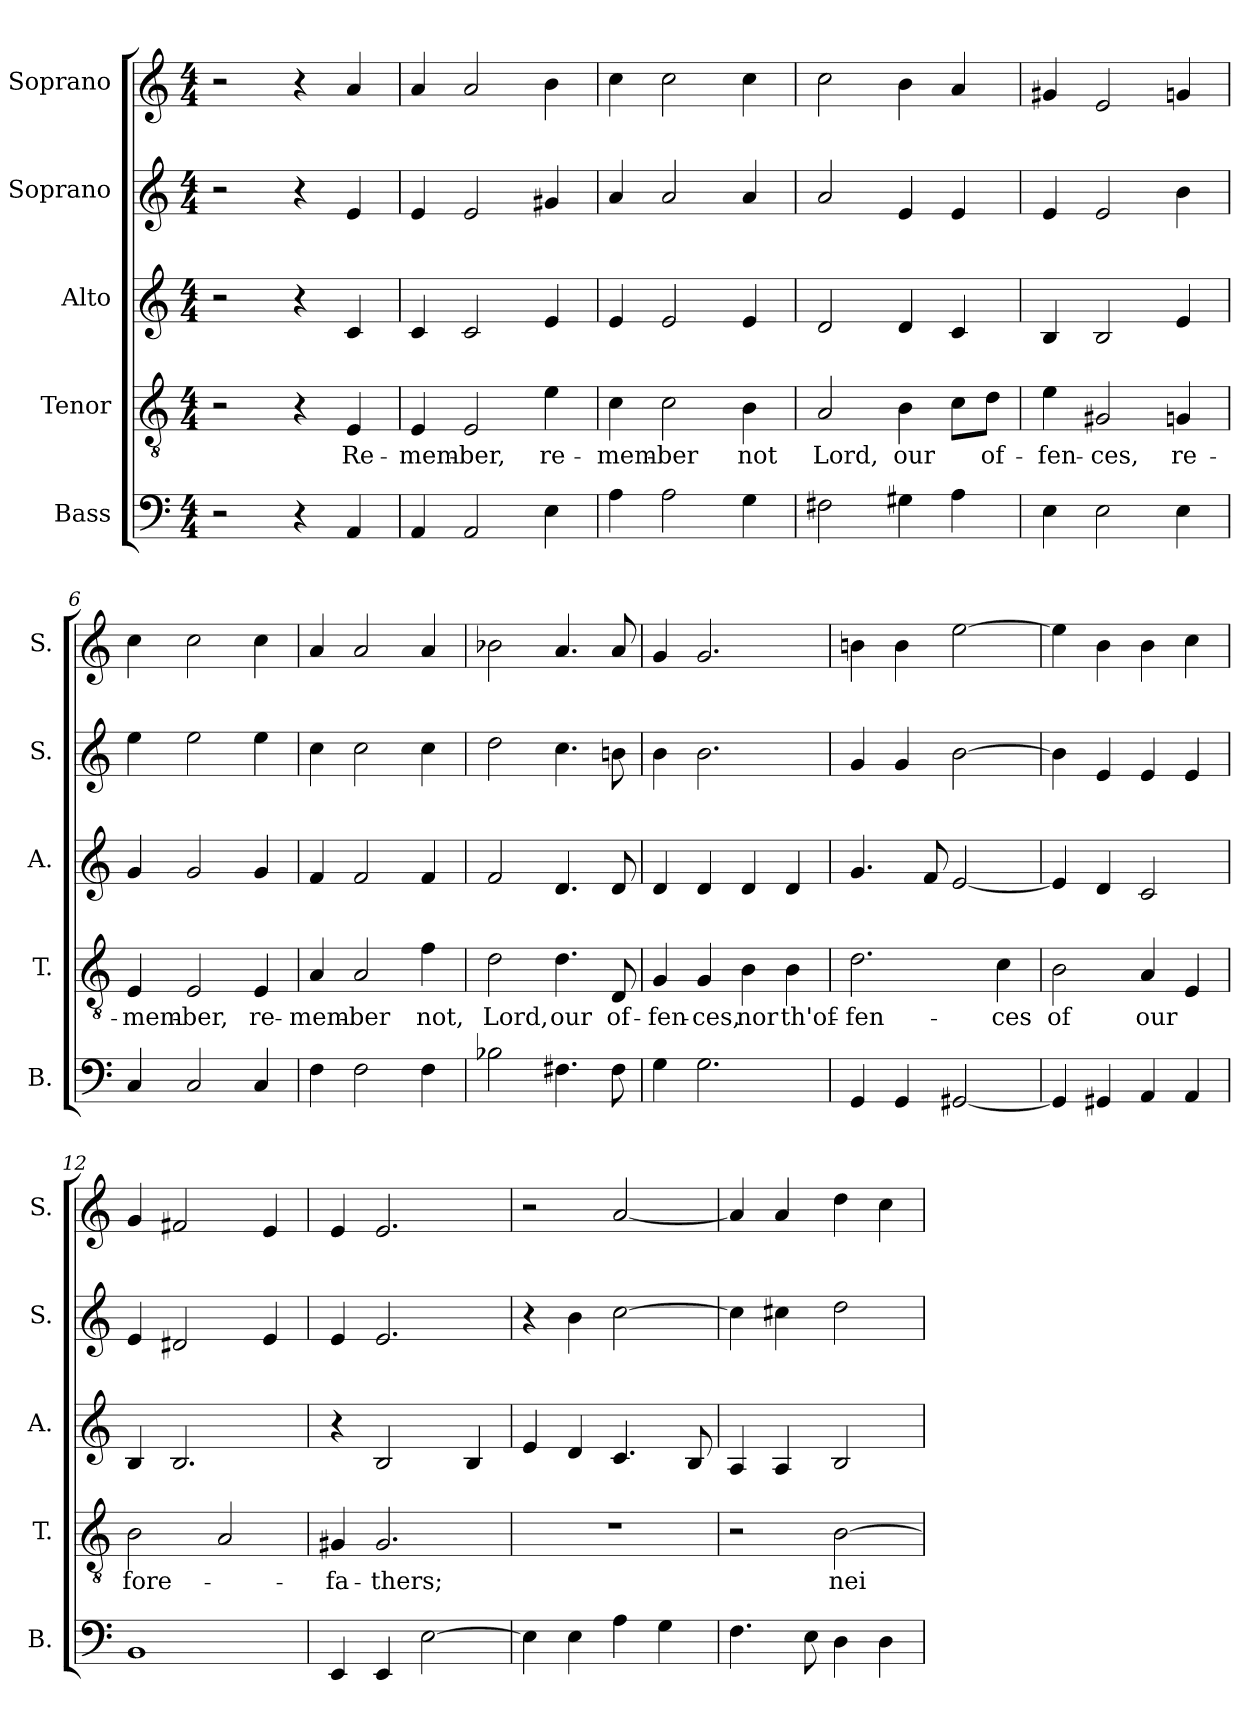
**kern	**kern	**text	**kern	**kern	**kern
*part5	*part4	*part4	*part3	*part2	*part1
*staff5	*staff4	*staff4	*staff3	*staff2	*staff1
*I"Bass	*I"Tenor	*	*I"Alto	*I"Soprano	*I"Soprano
*I'B.	*I'T.	*	*I'A.	*I'S.	*I'S.
*clefF4	*clefGv2	*	*clefG2	*clefG2	*clefG2
*k[]	*k[]	*	*k[]	*k[]	*k[]
*M4/4	*M4/4	*	*M4/4	*M4/4	*M4/4
*MM80	*MM80	*	*MM80	*MM80	*MM80
=1	=1	=1	=1	=1	=1
2r	2r	.	2r	2r	2r
4r	4r	.	4r	4r	4r
!	!	!LO:LY:b	!	!	!
4AA/	4E/	Re-	4c/	4e/	4a/
=2	=2	=2	=2	=2	=2
!	!	!LO:LY:b	!	!	!
4AA/	4E/	-mem-	4c/	4e/	4a/
!	!	!LO:LY:b	!	!	!
2AA/	2E/	-ber,	2c/	2e/	2a/
!	!	!LO:LY:b	!	!	!
4E\	4e\	re-	4e/	4g#X/	4b\
=3	=3	=3	=3	=3	=3
!	!	!LO:LY:b	!	!	!
4A\	4c\	-mem-	4e/	4a/	4cc\
!	!	!LO:LY:b	!	!	!
2A\	2c\	-ber	2e/	2a/	2cc\
!	!	!LO:LY:b	!	!	!
4G\	4B\	not	4e/	4a/	4cc\
=4	=4	=4	=4	=4	=4
!	!	!LO:LY:b	!	!	!
2F#X\	2A/	Lord,	2d/	2a/	2cc\
!	!	!LO:LY:b	!	!	!
4G#X\	4B\	our	4d/	4e/	4b\
4A\	8c\L	.	4c/	4e/	4a/
!	!	!LO:LY:b	!	!	!
.	8d\J	of-	.	.	.
=5	=5	=5	=5	=5	=5
!	!	!LO:LY:b	!	!	!
4E\	4e\	-fen-	4B/	4e/	4g#X/
!	!	!LO:LY:b	!	!	!
2E\	2G#X/	-ces,	2B/	2e/	2e/
!	!	!LO:LY:b	!	!	!
4E\	4Gn/	re-	4e/	4b\	4gn/
=6	=6	=6	=6	=6	=6
!	!	!LO:LY:b	!	!	!
4C/	4E/	-mem-	4g/	4ee\	4cc\
!	!	!LO:LY:b	!	!	!
2C/	2E/	-ber,	2g/	2ee\	2cc\
!	!	!LO:LY:b	!	!	!
4C/	4E/	re-	4g/	4ee\	4cc\
!!LO:LB:g=z
=7	=7	=7	=7	=7	=7
!	!	!LO:LY:b	!	!	!
4F\	4A/	-mem-	4f/	4cc\	4a/
!	!	!LO:LY:b	!	!	!
2F\	2A/	-ber	2f/	2cc\	2a/
!	!	!LO:LY:b	!	!	!
4F\	4f\	not,	4f/	4cc\	4a/
=8	=8	=8	=8	=8	=8
!	!	!LO:LY:b	!	!	!
2B-X\	2d\	Lord,	2f/	2dd\	2b-X\
!	!	!LO:LY:b	!	!	!
4.F#X\	4.d\	our	4.d/	4.cc\	4.a/
!	!	!LO:LY:b	!	!	!
8F#\	8D/	of-	8d/	8bn\	8a/
=9	=9	=9	=9	=9	=9
!	!	!LO:LY:b	!	!	!
4G\	4G/	-fen-	4d/	4b\	4g/
!	!	!LO:LY:b	!	!	!
2.G\	4G/	-ces,	4d/	2.b\	2.g/
!	!	!LO:LY:b	!	!	!
.	4B\	nor	4d/	.	.
!	!	!LO:LY:b	!	!	!
.	4B\	th'of-	4d/	.	.
=10	=10	=10	=10	=10	=10
!	!	!LO:LY:b	!	!	!
4GG/	2.d\	-fen-	4.g/	4g/	4bn\
4GG/	.	.	.	4g/	4b\
.	.	.	8f/	.	.
[2GG#X/	.	.	[2e/	[2b\	[2ee\
!	!	!LO:LY:b	!	!	!
.	4c\	-ces	.	.	.
=11	=11	=11	=11	=11	=11
!	!	!LO:LY:b	!	!	!
4GG#/]	2B\	of	4e/]	4b\]	4ee\]
4GG#X/	.	.	4d/	4e/	4b\
!	!	!LO:LY:b	!	!	!
4AA/	4A/	our	2c/	4e/	4b\
4AA/	4E/	.	.	4e/	4cc\
=12	=12	=12	=12	=12	=12
!	!	!LO:LY:b	!	!	!
1BB	2B\	fore-	4B/	4e/	4g/
.	.	.	2.B/	2d#X/	2f#X/
.	2A/	.	.	.	.
.	.	.	.	4e/	4e/
!!LO:PB:g=z
=13	=13	=13	=13	=13	=13
!	!	!LO:LY:b	!	!	!
4EE/	4G#X/	-fa-	4r	4e/	4e/
!	!	!LO:LY:b	!	!	!
4EE/	2.G#/	-thers;	2B/	2.e/	2.e/
[2E\	.	.	.	.	.
.	.	.	4B/	.	.
=14	=14	=14	=14	=14	=14
4E\]	1r	.	4e/	4r	2r
4E\	.	.	4d/	4b\	.
4A\	.	.	4.c/	[2cc\	[2a/
4G\	.	.	.	.	.
.	.	.	8B/	.	.
=15	=15	=15	=15	=15	=15
4.F\	2r	.	4A/	4cc\]	4a/]
.	.	.	4A/	4cc#X\	4a/
8E\	.	.	.	.	.
!	!	!LO:LY:b	!	!	!
4D\	[2B\	nei-	2B/	2dd\	4dd\
4D\	.	.	.	.	4cc\
=	=	=	=	=	=
*-	*-	*-	*-	*-	*-
